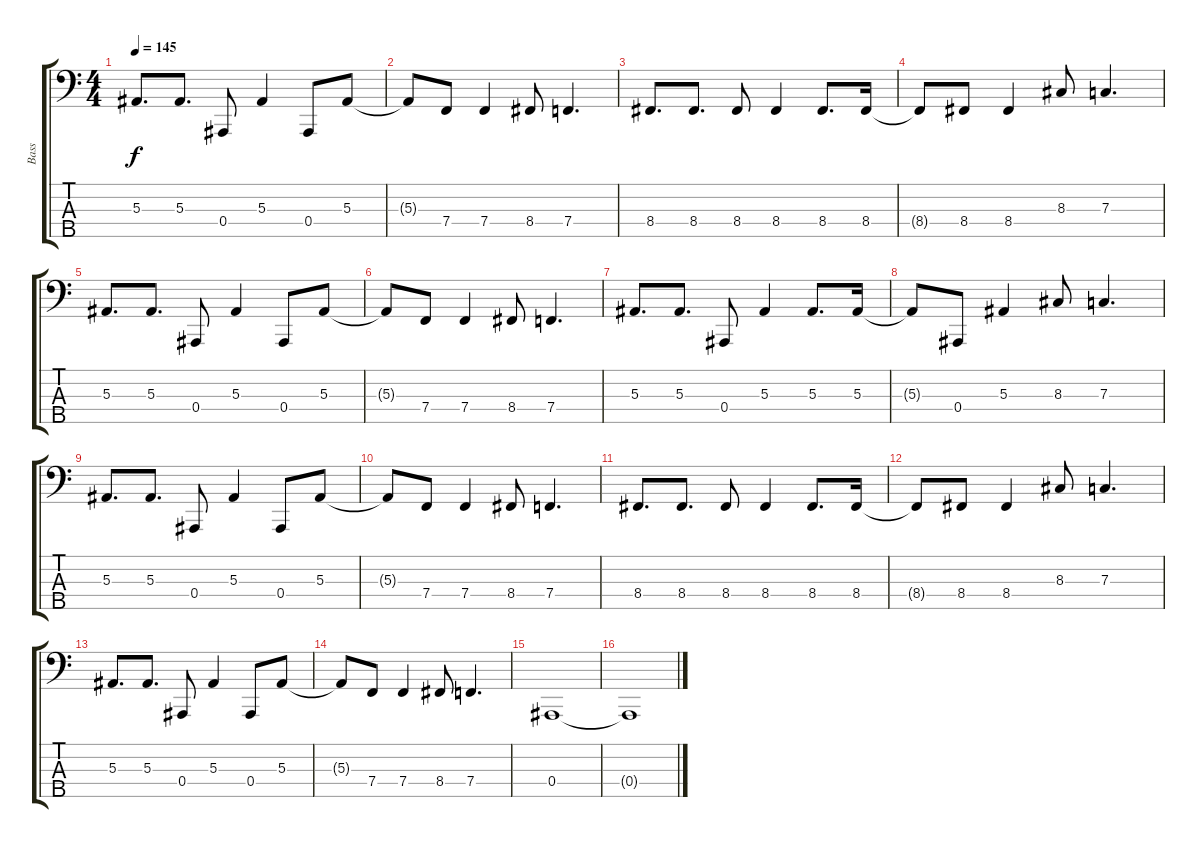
\track ("Bass" "Bass") {instrument electricbasspick}
\staff {score tabs}
\tuning (Eb2 Bb1 F1 Bb0 G0) {hide}
\ts (4 4)
\tempo 145
\clef f4
\ks c
5.3.8{d dy f} 5.3.8{d} 0.4.8 5.3.4 0.4.8 5.3.8 |
5.3{t}.8 7.4.8 7.4.4 8.4.8 7.4.4{d} |
8.4.8{d} 8.4.8{d} 8.4.8 8.4.4 8.4.8{d} 8.4.16 |
8.4{t}.8 8.4.8 8.4.4 8.3.8 7.3.4{d} |
5.3.8{d} 5.3.8{d} 0.4.8 5.3.4 0.4.8 5.3.8 |
5.3{t}.8 7.4.8 7.4.4 8.4.8 7.4.4{d} |
5.3.8{d} 5.3.8{d} 0.4.8 5.3.4 5.3.8{d} 5.3.16 |
5.3{t}.8 0.4.8 5.3.4 8.3.8 7.3.4{d} |
5.3.8{d} 5.3.8{d} 0.4.8 5.3.4 0.4.8 5.3.8 |
5.3{t}.8 7.4.8 7.4.4 8.4.8 7.4.4{d} |
8.4.8{d} 8.4.8{d} 8.4.8 8.4.4 8.4.8{d} 8.4.16 |
8.4{t}.8 8.4.8 8.4.4 8.3.8 7.3.4{d} |
5.3.8{d} 5.3.8{d} 0.4.8 5.3.4 0.4.8 5.3.8 |
5.3{t}.8 7.4.8 7.4.4 8.4.8 7.4.4{d} |
0.4.1 |
0.4{t}.1
